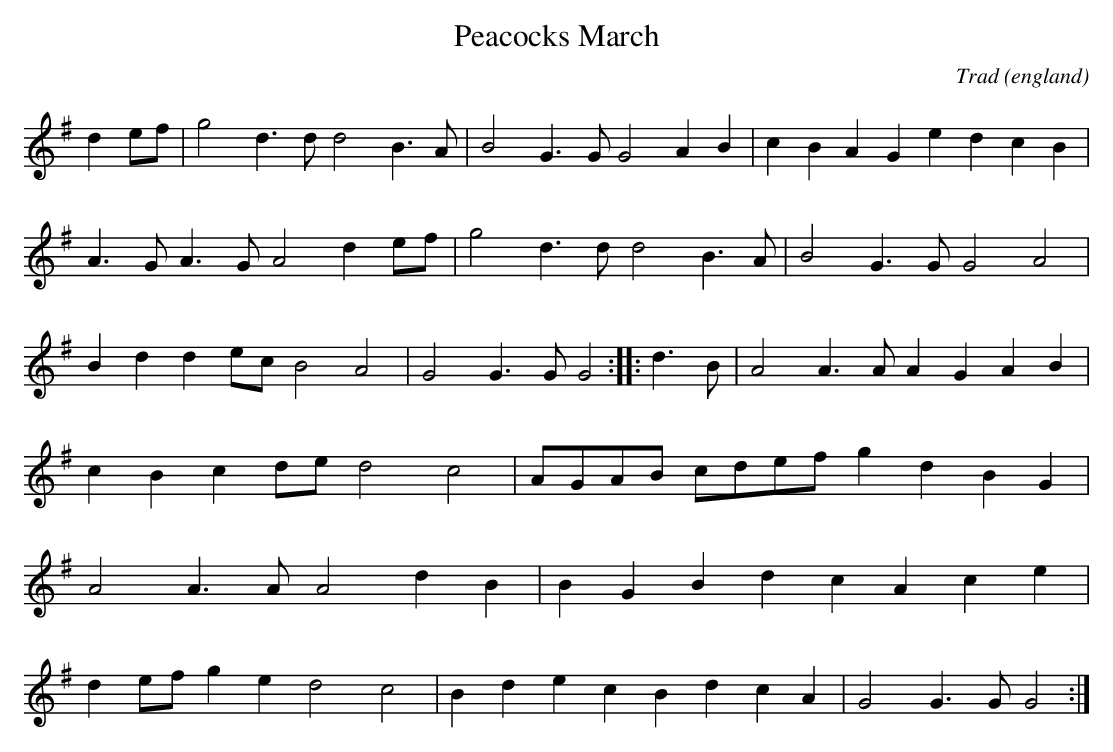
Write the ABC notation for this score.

X:1
T:Peacocks March
O:england
C:Trad
M:4/4l
K:G
d2ef| g4 d3d d4 B3A | B4 G3G G4 A2B2 | c2B2A2G2 e2d2c2B2| A3GA3G A4 d2ef|\
g4 d3d d4 B3A | B4 G3G G4 A4 |B2d2 d2ec B4 A4| G4 G3G G4:: d3B| A4 A3A A2G2A2B2|\
c2B2 c2de d4 c4| AGAB cdef g2d2B2G2| A4 A3A A4 d2B2 | B2G2B2d2 c2A2c2e2|
d2ef g2e2d4 c4 |B2d2e2c2 B2d2c2A2| G4 G3G G4:|
